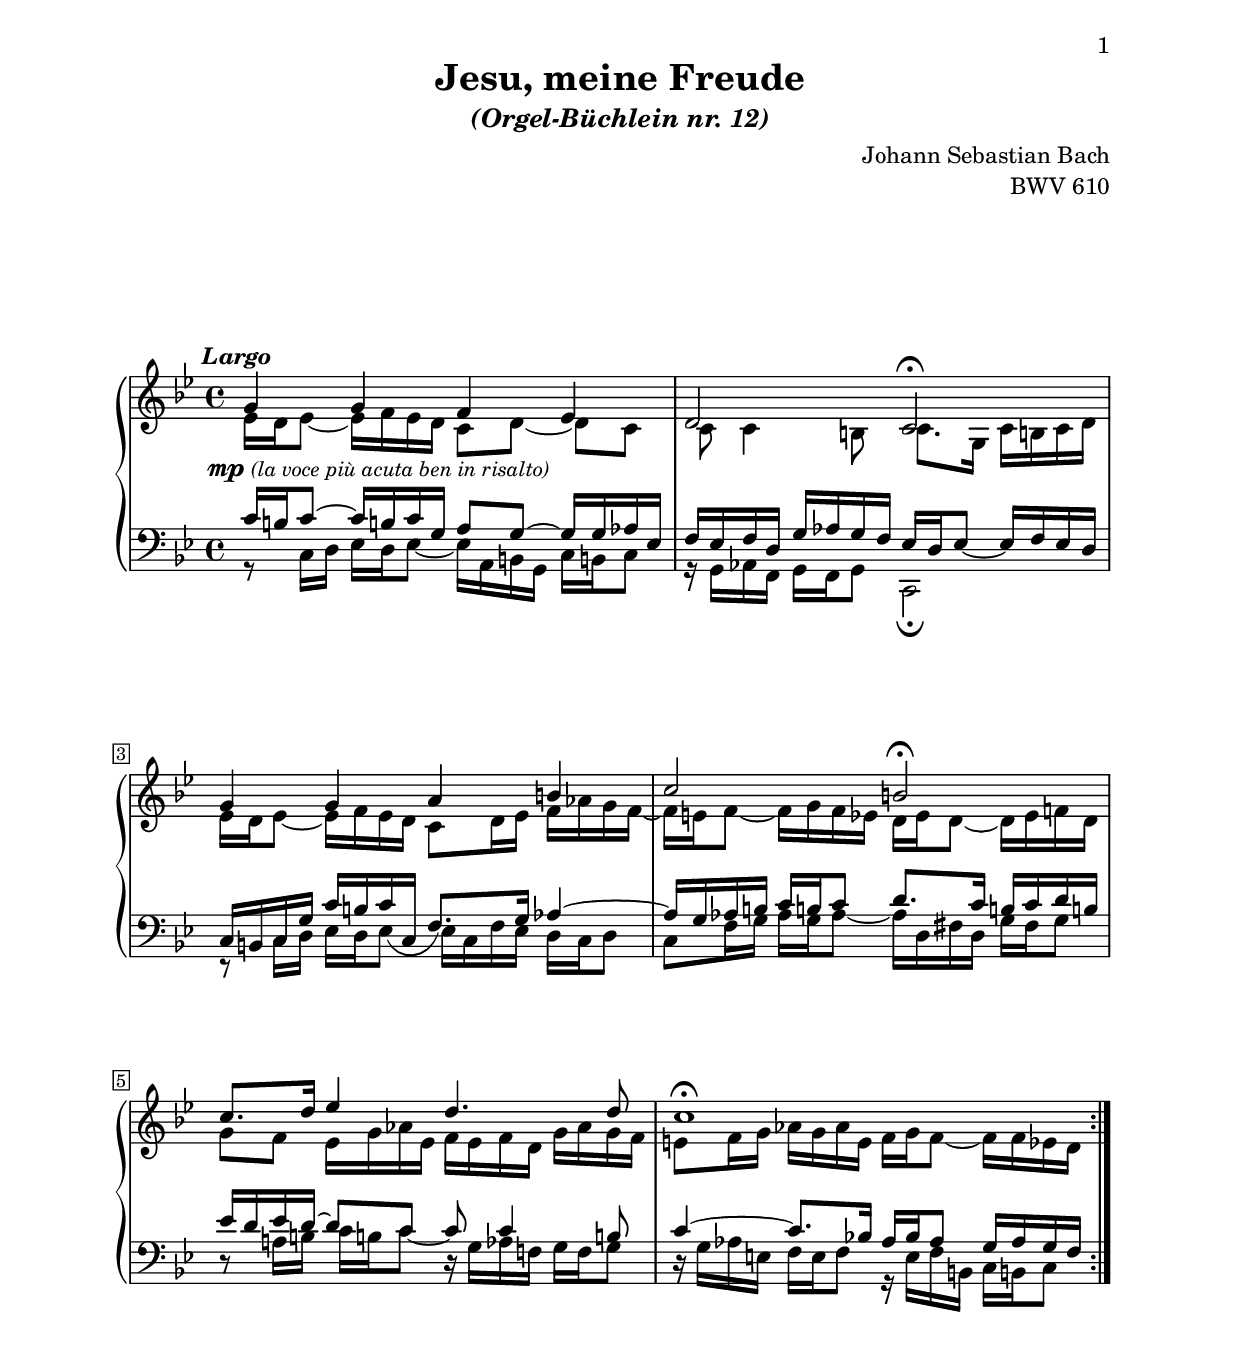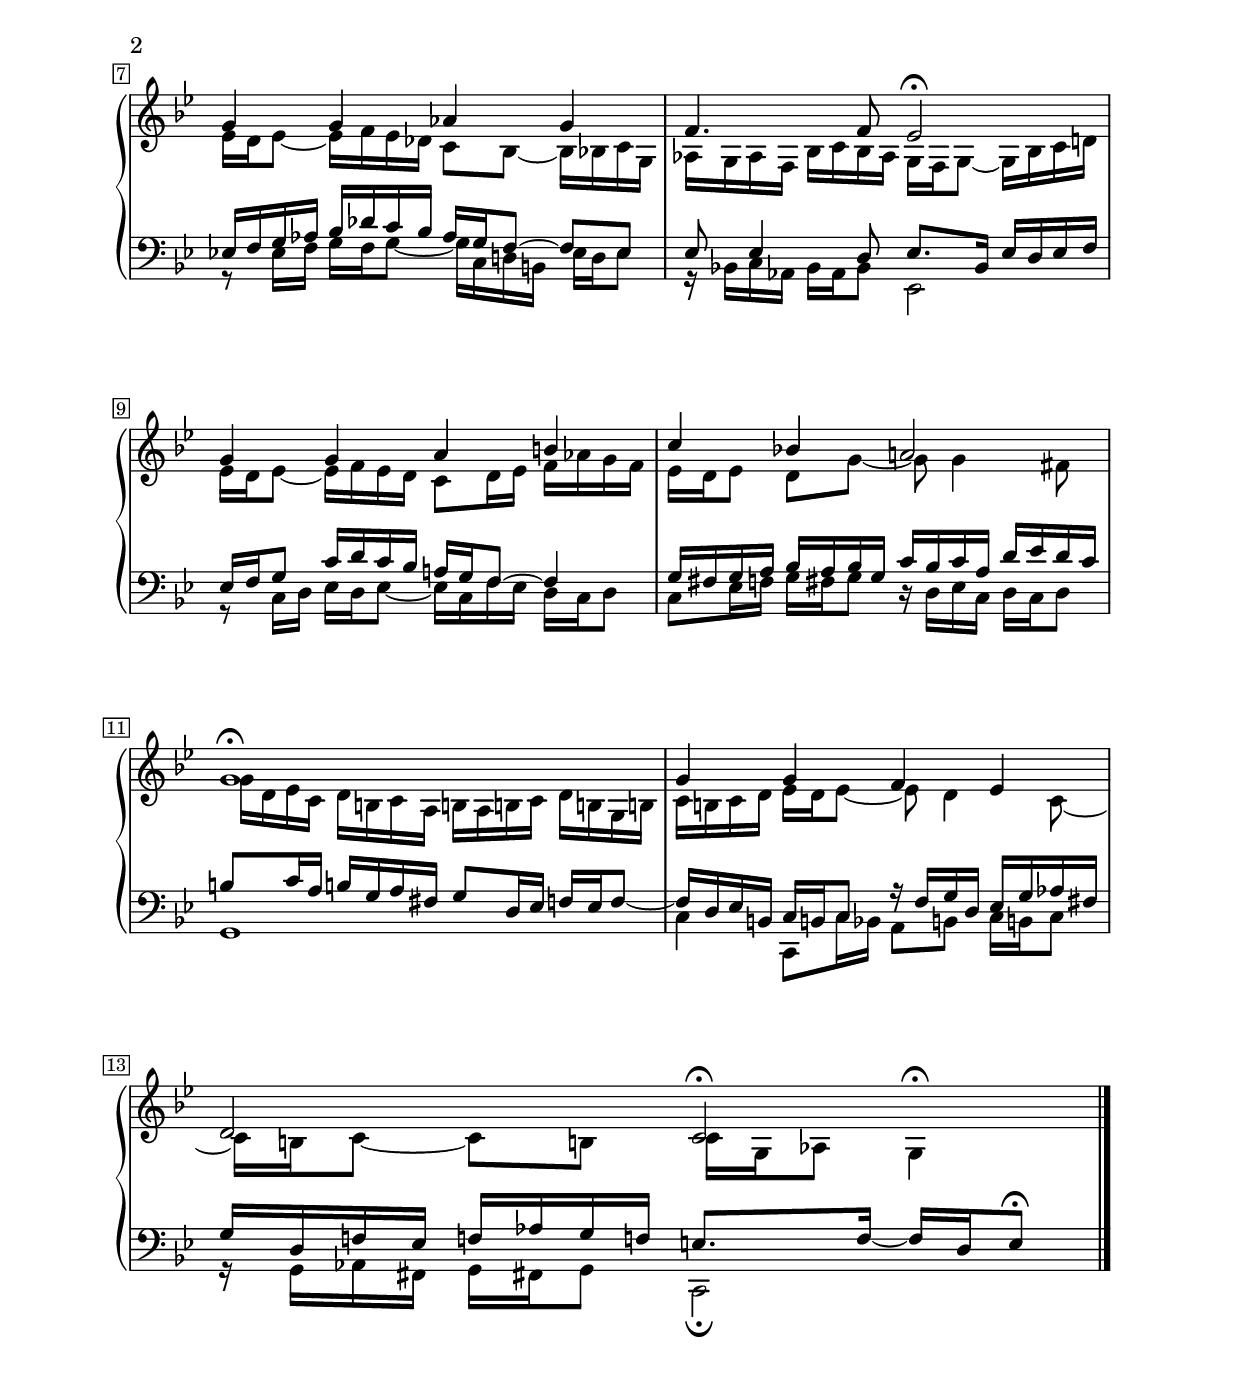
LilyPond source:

\version "2.23.80"

#(ly:set-option 'relative-includes #t)

\header {
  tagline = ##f
}

\paper {
  annotate-spacing = ##f
  bottom-margin = 10\mm
  first-page-number = 0
  indent = 0.0
  line-width = 16.6\cm
  print-all-headers = ##t
  ragged-last-bottom = ##f
  ragged-bottom = ##f
  system-system-spacing = #'((basic-distance . 2) (padding . 10))
  top-margin = 30\mm
%  markup-system-spacing.basic-distance = #10
%  last-bottom-spacing.padding = #2
}

\bookpart {
  \header {
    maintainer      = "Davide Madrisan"
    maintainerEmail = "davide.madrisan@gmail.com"
  }

  \include "./header.ily"
  \header {
    title = ##f
    composer = ##f
  }

  \markup {
    \fill-line {
      \center-column {
        \null\null\null\null\null
        \null\null\null\null\null
        \line { \abs-fontsize #30 \bold "Johann Sebastian" }
        \null
        \line { \abs-fontsize #80 \bold "Bach" }
        \null\null\null\null\null
        \line { \abs-fontsize #34 \bold "Jesu, meine Freude" }
        \null\null\null\null
        \line { \abs-fontsize #20 "BWV 610" }
        \null\null
        \fill-line { \abs-fontsize #20 "Transcribed for Piano Solo" }
        \null\null\null
        \fill-line {
          \override #'(thickness . 5)
          \draw-squiggle-line #0.5 #'(10 . 0) ##t
        }
        \null\null\null\null\null\null\null
        \fill-line { \abs-fontsize #11 "Transcribed and Engraved by Davide Madrisan" }
        \fill-line { \abs-fontsize #9 \typewriter "https://github.com/madrisan/open-scores/" }
        \null
        \fill-line { \abs-fontsize #10 "Based on the Holograph manuscript of Das Orgel-Büchlein (p.15)" }
        \null
      }
    }
  }
}

Global = {
  \key g \minor
  \time 4/4
  \include "global.ly"
}

Soprano = \context Voice = "one"  \relative c'' {
  %1
  \voiceOne
  \override Beam.breakable = ##t
  \repeat volta 2 {
  | g4^\markup {
      \hspace #-4 \italic\bold "Largo"
    }_\markup {
      \hspace #-4 \vspace #4 \dynamic mp
      \italic\small "(la voce più acuta ben in risalto)"
    }
    g f es
  | d2 c\fermata
  | g'4 g a b!
  | c2 b!\fermata
  %5
  | c8. d16 es4 d4. d8
  | c1\fermata
  }
  | g4 g as g
  | f4. f8 es2\fermata
  | g4 g a b!
  %10
  | c4 bes! a2
  | g1\fermata
  | g4 g f es
  | d2 c2\fermata \bar "|."
}

Alto = \context Voice = "two"  \relative c' {
  \voiceTwo
  \repeat volta 2 {
  %1
  | es16 d es8~ es16 f es d c8[ d~] d c
  | c8 c4 b!8 c8.[ g16] c b! c d
  | es16 d es8~ es16 f es d c8 d16 es f as g f~
  | f16 e f8~ f16 g f es d es d8~ d16 es f d
  %5
  | g8 f es16 g as es f es f d g as g f
  | e8 f16 g as g as e f g f8~ f16 f es d
  }
  \pageBreak
  | es16 d es8~ es16 f es des c8 bes~ bes16 bes c g
  | as16 g as f bes c bes as g f g8~ g16 bes c d
  | es16 d es8~ es16 f es d c8 d16 es f as g f
  %10
  | es16 d es8 d g~g g4 fis8
  | g16 d es c d b! c a b! a b! c d b! g b!
  | c16 b! c d es d es8~ es d4 c8~
  |c16 b! c8~ c b! c16 g as8 g4^\fermata
}

Tenor = \context Voice = "three"  \relative c' {
  \voiceThree
  \change Staff = "lower"
  \repeat volta 2 {
  %1
  | c16 b! c8~ c16 b! c g a8 g~ g16 g as es
  | f16 es f d g as g f es d \tieDown es8~ es16 \tieNeutral f es d
  | c16 b! c g' c b! c c, f8. g16 as!4^~
  | as16 g as b c b! c8 d8. c16 b! c d b!
  %5
  | es16 d es d^~ d8 c~c c4 b!8
  | c4^~ c8. bes16 as bes as8 g16 as g f
  }
  | es16 f g as bes des c bes as g f8^~ f es
  | es8 es4 d8 es8. bes16 es d es f
  | es16 f g8 c16 d c bes a g f8^~ f4
  %10
  | g16 fis g a bes a bes g c bes c a d es d c
  | b!8 c16 a b! g a fis g8 d16 es f es f8~
  | f16 d es b! c b! c8 r16 f g d es g as fis
  | g16 d f! es f as g f e8. f16~ f d e8^\fermata
}

Pedal = \context Voice = "four"  \relative c {
  \voiceFour
  \change Staff = "lower"
  \repeat volta 2 {
  %1
  | r8 c16 d es d es8~ es16 a, b! g c b! c8
  | r16 g aes f g f g8 c,2\fermata
  | r8 c'16 d es d
    \shape #'((0 . -0.2) (0 . -1.5) (0 . -1.5) (0 . 0.5)) Tie
    es8~ es16 c f es d c d8
  | c8 f16 g aes g as8~ as16 d, fis d g fis g8
  %5
  | d8\rest a'16 b! c b! c8 d,16\rest g aes f g f g8
  | d16\rest g as e f e f8 r16 e f b,! c b! c8
  }
  | r8 es16 f g f g8~ g16 c, d! b es d es8
  | r16 bes c as bes as bes8 es,2
  | r8 c'16 d es d es8~ es16 c f es d c d8
  %10
  | c8 es16 f! g fis g8 d16\rest d es c d c d8
  | g,1
  | c4 c,8 c'16 bes a8 b! c16 b! c8
  | r16 g as fis g fis g8 c,2_\fermata
}

\score {
  \new PianoStaff
  <<
    \accidentalStyle Score.piano
    \context Staff = "upper" <<
      \set Staff.midiInstrument = #"acoustic grand"
      \Global
      \clef treble
      \Soprano
      \Alto
    >>
    \context Staff = "lower" <<
      \set Staff.midiInstrument = #"acoustic grand"
      \Global
      \clef bass
      \Tenor
      \Pedal
    >>
  >>
  \header {
    composer = "Johann Sebastian Bach"
    opus = "BWV 610"
    subtitle = \markup {
      \italic "(Orgel-Büchlein nr. 12)"
    }
    title = \markup {
      %\override #'(font-name . "TeX Gyre Schola") {
        "Jesu, meine Freude"
      %}
    }
  }
  \layout { }
  \midi {
    \tempo 4 = 100
  }
}
